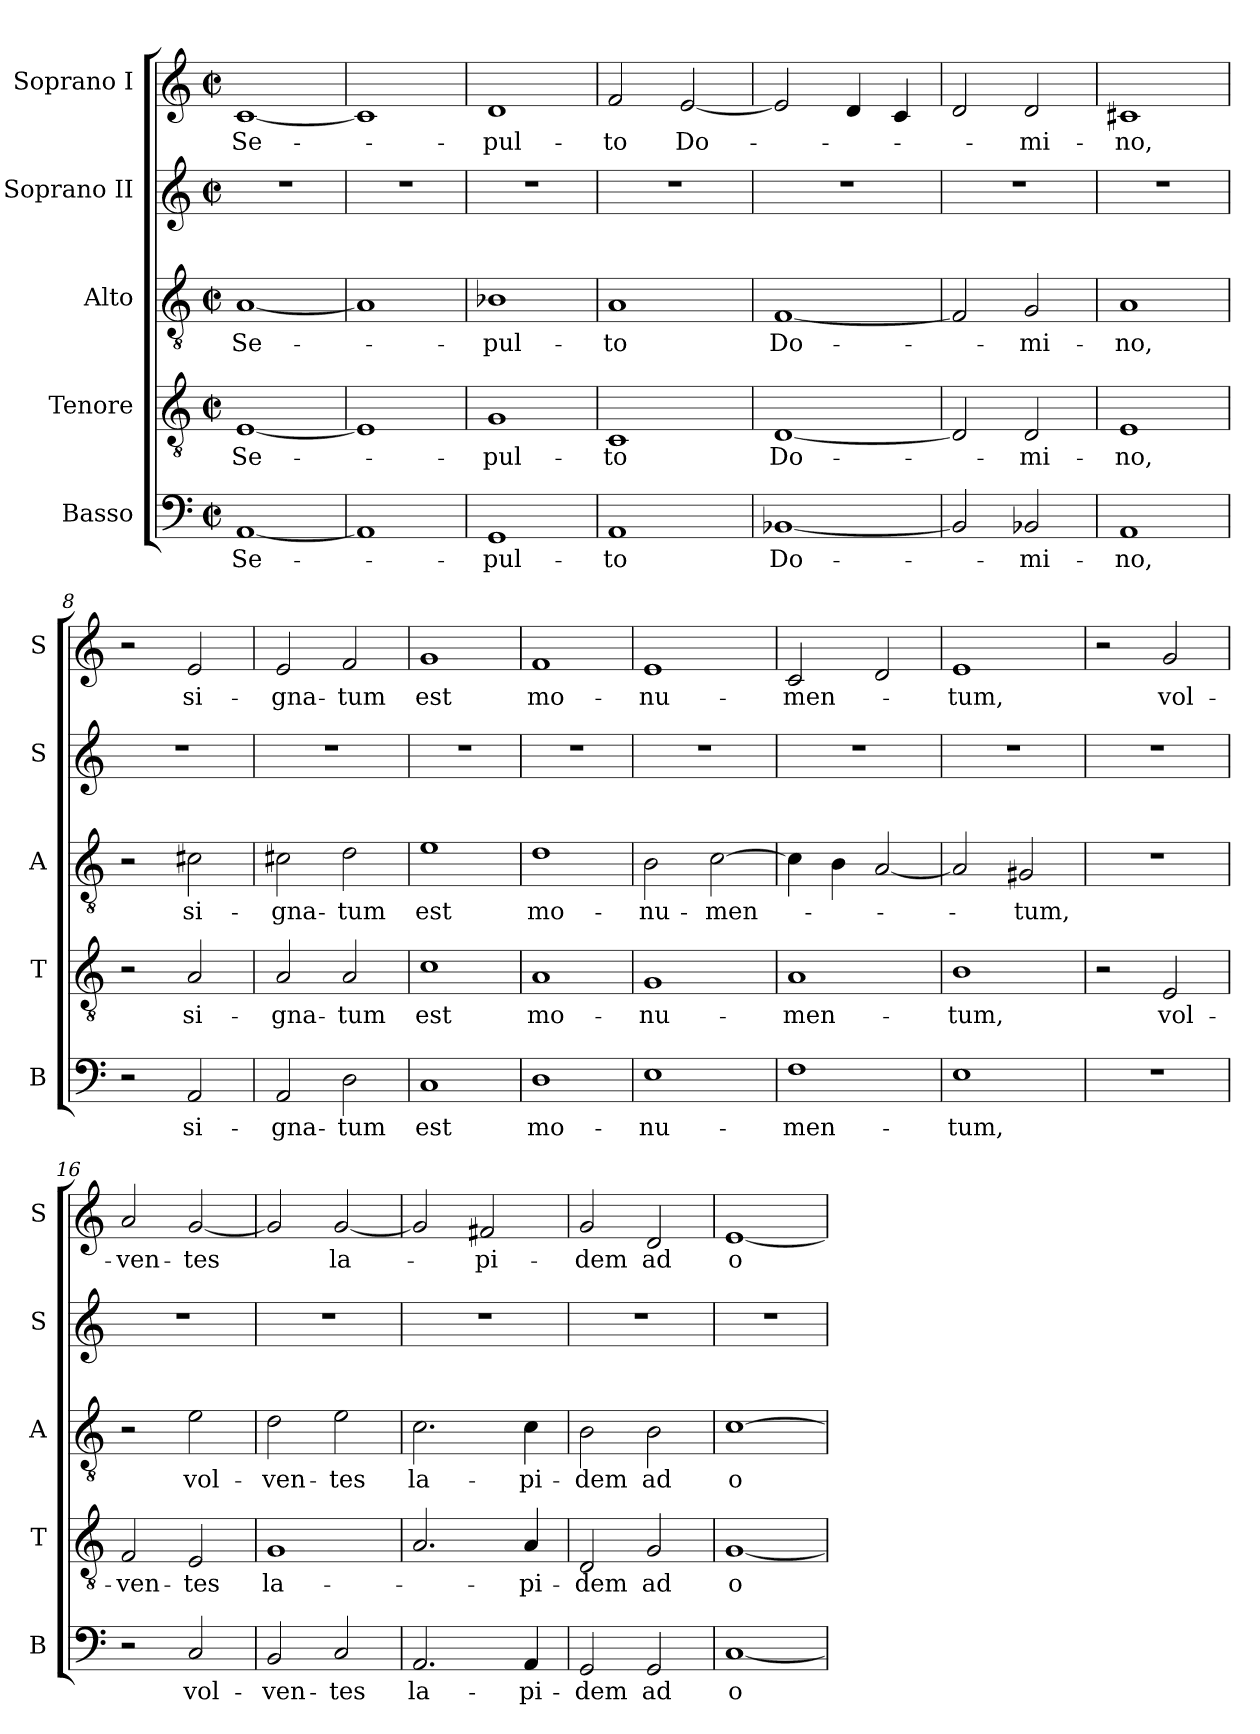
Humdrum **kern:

**kern	**text	**kern	**text	**kern	**text	**kern	**kern	**text
*part5	*part5	*part4	*part4	*part3	*part3	*part2	*part1	*part1
*staff5	*staff5	*staff4	*staff4	*staff3	*staff3	*staff2	*staff1	*staff1
*I"Basso	*	*I"Tenore	*	*I"Alto	*	*I"Soprano II	*I"Soprano I	*
*I'B	*	*I'T	*	*I'A	*	*I'S	*I'S	*
*clefF4	*	*clefGv2	*	*clefGv2	*	*clefG2	*clefG2	*
*k[]	*	*k[]	*	*k[]	*	*k[]	*k[]	*
*M2/2	*	*M2/2	*	*M2/2	*	*M2/2	*M2/2	*
*met(c|)	*	*met(c|)	*	*met(c|)	*	*met(c|)	*met(c|)	*
=1	=1	=1	=1	=1	=1	=1	=1	=1
[1AA	Se-	[1E	Se-	[1A	Se-	1r	[1c	Se-
=2	=2	=2	=2	=2	=2	=2	=2	=2
1AA]	.	1E]	.	1A]	.	1r	1c]	.
=3	=3	=3	=3	=3	=3	=3	=3	=3
1GG	-pul-	1G	-pul-	1B-X	-pul-	1r	1d	-pul-
=4	=4	=4	=4	=4	=4	=4	=4	=4
1AA	-to	1C	-to	1A	-to	1r	2f/	-to
.	.	.	.	.	.	.	[2e/	Do-
=5	=5	=5	=5	=5	=5	=5	=5	=5
[1BB-X	Do-	[1D	Do-	[1F	Do-	1r	2e/]	.
.	.	.	.	.	.	.	4d/	.
.	.	.	.	.	.	.	4c/	.
=6	=6	=6	=6	=6	=6	=6	=6	=6
2BB-/]	.	2D/]	.	2F/]	.	1r	2d/	.
2BB-X/	-mi-	2D/	-mi-	2G/	-mi-	.	2d/	-mi-
=7	=7	=7	=7	=7	=7	=7	=7	=7
1AA	-no,	1E	-no,	1A	-no,	1r	1c#X	-no,
=8	=8	=8	=8	=8	=8	=8	=8	=8
2r	.	2r	.	2r	.	1r	2r	.
2AA/	si-	2A/	si-	2c#X\	si-	.	2e/	si-
=9	=9	=9	=9	=9	=9	=9	=9	=9
2AA/	-gna-	2A/	-gna-	2c#X\	-gna-	1r	2e/	-gna-
2D\	-tum	2A/	-tum	2d\	-tum	.	2f/	-tum
=10	=10	=10	=10	=10	=10	=10	=10	=10
1C	est	1c	est	1e	est	1r	1g	est
=11	=11	=11	=11	=11	=11	=11	=11	=11
1D	mo-	1A	mo-	1d	mo-	1r	1f	mo-
=12	=12	=12	=12	=12	=12	=12	=12	=12
1E	-nu-	1G	-nu-	2B\	-nu-	1r	1e	-nu-
.	.	.	.	[2c\	-men-	.	.	.
=13	=13	=13	=13	=13	=13	=13	=13	=13
1F	-men-	1A	-men-	4c\]	.	1r	2c/	-men-
.	.	.	.	4B\	.	.	.	.
.	.	.	.	[2A/	.	.	2d/	.
=14	=14	=14	=14	=14	=14	=14	=14	=14
1E	-tum,	1B	-tum,	2A/]	.	1r	1e	-tum,
.	.	.	.	2G#X/	-tum,	.	.	.
=15	=15	=15	=15	=15	=15	=15	=15	=15
1r	.	2r	.	1r	.	1r	2r	.
.	.	2E/	vol-	.	.	.	2g/	vol-
=16	=16	=16	=16	=16	=16	=16	=16	=16
2r	.	2F/	-ven-	2r	.	1r	2a/	-ven-
2C/	vol-	2E/	-tes	2e\	vol-	.	[2g/	-tes
=17	=17	=17	=17	=17	=17	=17	=17	=17
2BB/	-ven-	1G	la-	2d\	-ven-	1r	2g/]	.
2C/	-tes	.	.	2e\	-tes	.	[2g/	la-
=18	=18	=18	=18	=18	=18	=18	=18	=18
2.AA/	la-	2.A/	.	2.c\	la-	1r	2g/]	.
.	.	.	.	.	.	.	2f#X/	-pi-
4AA/	-pi-	4A/	-pi-	4c\	-pi-	.	.	.
=19	=19	=19	=19	=19	=19	=19	=19	=19
2GG/	-dem	2D/	-dem	2B\	-dem	1r	2g/	-dem
2GG/	ad	2G/	ad	2B\	ad	.	2d/	ad
=20	=20	=20	=20	=20	=20	=20	=20	=20
[1C	o-	[1G	o-	[1c	o-	1r	[1e	o-
=	=	=	=	=	=	=	=	=
*-	*-	*-	*-	*-	*-	*-	*-	*-
